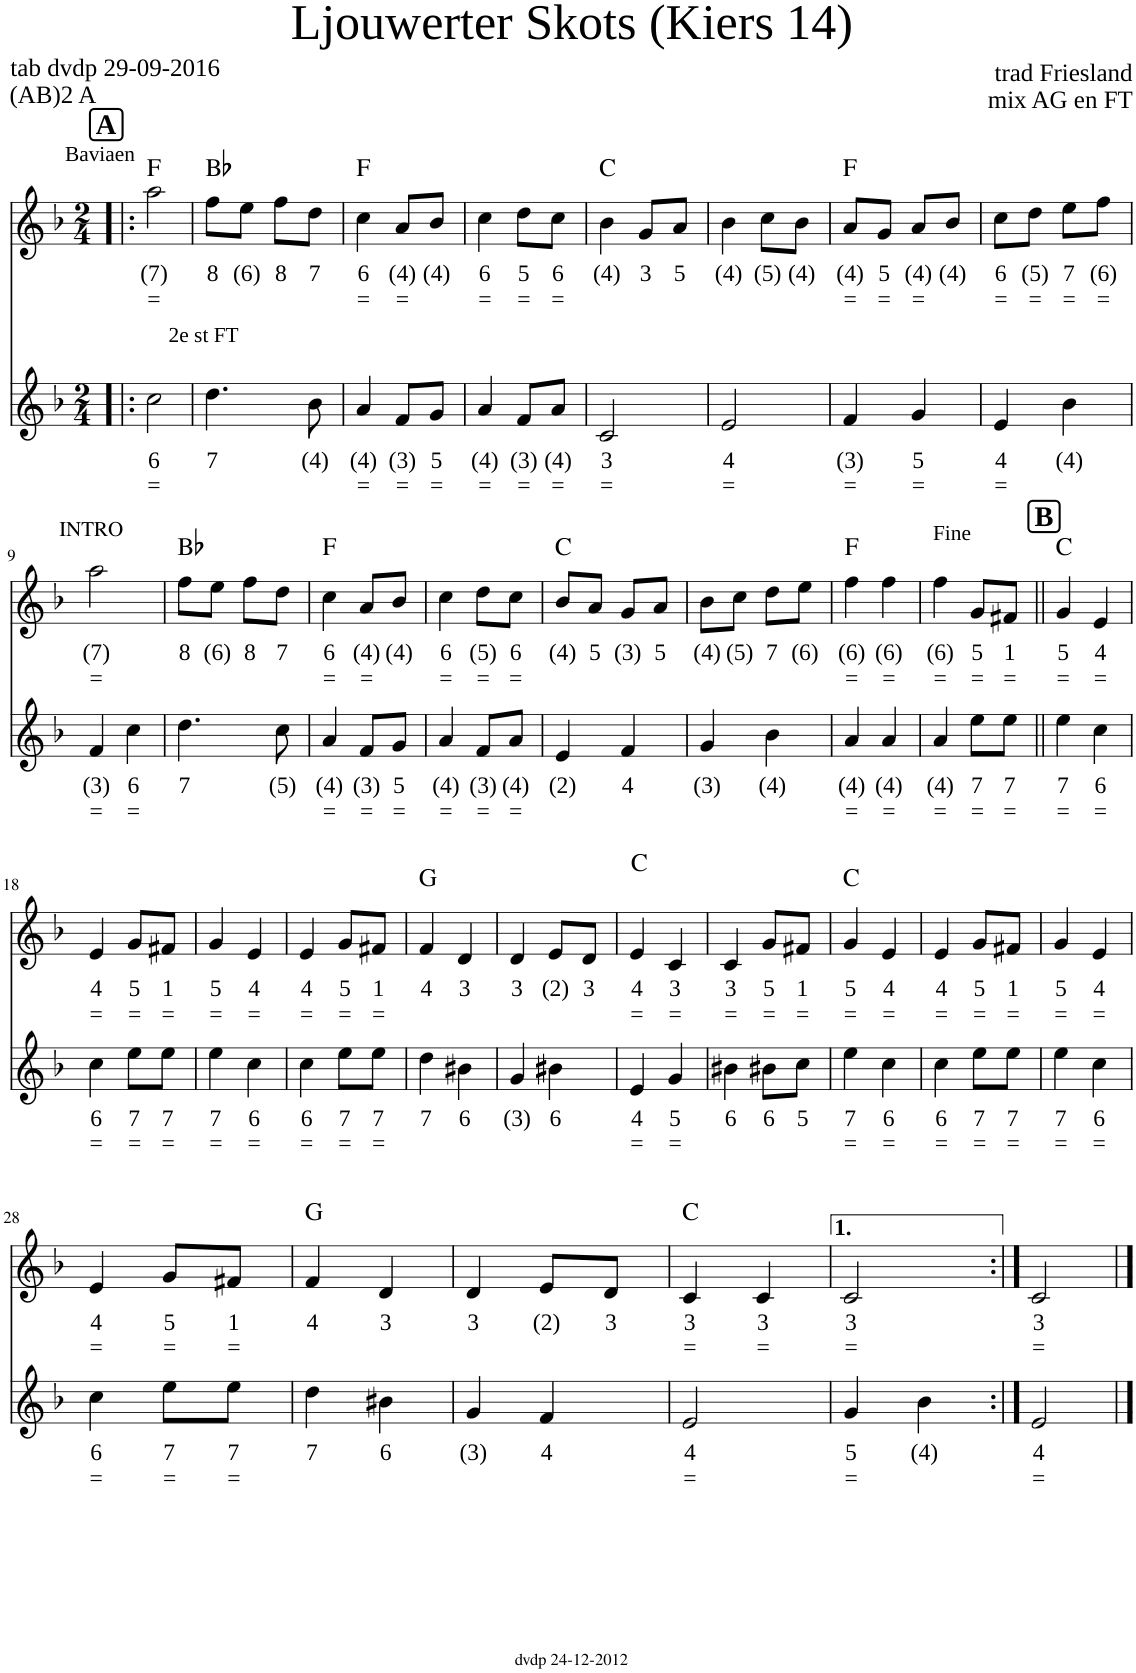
**kern	**text	**text	**kern	**text	**text	**harte
*part2	*part2	*part2	*part1	*part1	*part1	*part1
*staff2	*staff2	*staff2	*staff1	*staff1	*staff1	*
*I"Voice	*	*	*I"Voice	*	*	*
*clefG2	*	*	*clefG2	*	*	*
*k[b-]	*	*	*k[b-]	*	*	*
*M2/4	*	*	*M2/4	*	*	*
!!LO:REH:place=s1:a:B:cj:fs=13.5337:t=A
=1!|:	=1!|:	=1!|:	=1!|:	=1!|:	=1!|:	=1!|:
!	!	!	!LO:TX:a:t=Baviaen	!	!	!
!LO:TX:a:t=2e st FT	!	!	!	!	!	!
!	!LO:LY:b	!LO:LY:b	!	!LO:LY:b	!LO:LY:b	!
2cc\	6	=	2aa\	(7)	=	F:maj
=2	=2	=2	=2	=2	=2	=2
!	!LO:LY:b	!	!	!LO:LY:b	!	!
4.dd\	7	.	8ff\L	8	.	Bb:maj
!	!	!	!	!LO:LY:b	!	!
.	.	.	8ee\J	(6)	.	.
!	!	!	!	!LO:LY:b	!	!
.	.	.	8ff\L	8	.	.
!	!LO:LY:b	!	!	!LO:LY:b	!	!
8b-\	(4)	.	8dd\J	7	.	.
=3	=3	=3	=3	=3	=3	=3
!	!LO:LY:b	!LO:LY:b	!	!LO:LY:b	!LO:LY:b	!
4a/	(4)	=	4cc\	6	=	F:maj
!	!LO:LY:b	!LO:LY:b	!	!LO:LY:b	!LO:LY:b	!
8f/L	(3)	=	8a/L	(4)	=	.
!	!LO:LY:b	!LO:LY:b	!	!LO:LY:b	!	!
8g/J	5	=	8b-/J	(4)	.	.
=4	=4	=4	=4	=4	=4	=4
!	!LO:LY:b	!LO:LY:b	!	!LO:LY:b	!LO:LY:b	!
4a/	(4)	=	4cc\	6	=	.
!	!LO:LY:b	!LO:LY:b	!	!LO:LY:b	!LO:LY:b	!
8f/L	(3)	=	8dd\L	5	=	.
!	!LO:LY:b	!LO:LY:b	!	!LO:LY:b	!LO:LY:b	!
8a/J	(4)	=	8cc\J	6	=	.
=5	=5	=5	=5	=5	=5	=5
!	!LO:LY:b	!LO:LY:b	!	!LO:LY:b	!	!
2c/	3	=	4b-\	(4)	.	C:maj
!	!	!	!	!LO:LY:b	!	!
.	.	.	8g/L	3	.	.
!	!	!	!	!LO:LY:b	!	!
.	.	.	8a/J	5	.	.
=6	=6	=6	=6	=6	=6	=6
!	!LO:LY:b	!LO:LY:b	!	!LO:LY:b	!	!
2e/	4	=	4b-\	(4)	.	.
!	!	!	!	!LO:LY:b	!	!
.	.	.	8cc\L	(5)	.	.
!	!	!	!	!LO:LY:b	!	!
.	.	.	8b-\J	(4)	.	.
=7	=7	=7	=7	=7	=7	=7
!	!LO:LY:b	!LO:LY:b	!	!LO:LY:b	!LO:LY:b	!
4f/	(3)	=	8a/L	(4)	=	F:maj
!	!	!	!	!LO:LY:b	!LO:LY:b	!
.	.	.	8g/J	5	=	.
!	!LO:LY:b	!LO:LY:b	!	!LO:LY:b	!LO:LY:b	!
4g/	5	=	8a/L	(4)	=	.
!	!	!	!	!LO:LY:b	!	!
.	.	.	8b-/J	(4)	.	.
=8	=8	=8	=8	=8	=8	=8
!	!LO:LY:b	!LO:LY:b	!	!LO:LY:b	!LO:LY:b	!
4e/	4	=	8cc\L	6	=	.
!	!	!	!	!LO:LY:b	!LO:LY:b	!
.	.	.	8dd\J	(5)	=	.
!	!LO:LY:b	!	!	!LO:LY:b	!LO:LY:b	!
4b-\	(4)	.	8ee\L	7	=	.
!	!	!	!	!LO:LY:b	!LO:LY:b	!
.	.	.	8ff\J	(6)	=	.
!!LO:LB:g=z
=9	=9	=9	=9	=9	=9	=9
!	!	!	!LO:TX:a:t=INTRO	!	!	!
!	!LO:LY:b	!LO:LY:b	!	!LO:LY:b	!LO:LY:b	!
4f/	(3)	=	2aa\	(7)	=	.
!	!LO:LY:b	!LO:LY:b	!	!	!	!
4cc\	6	=	.	.	.	.
=10	=10	=10	=10	=10	=10	=10
!	!LO:LY:b	!	!	!LO:LY:b	!	!
4.dd\	7	.	8ff\L	8	.	Bb:maj
!	!	!	!	!LO:LY:b	!	!
.	.	.	8ee\J	(6)	.	.
!	!	!	!	!LO:LY:b	!	!
.	.	.	8ff\L	8	.	.
!	!LO:LY:b	!	!	!LO:LY:b	!	!
8cc\	(5)	.	8dd\J	7	.	.
=11	=11	=11	=11	=11	=11	=11
!	!LO:LY:b	!LO:LY:b	!	!LO:LY:b	!LO:LY:b	!
4a/	(4)	=	4cc\	6	=	F:maj
!	!LO:LY:b	!LO:LY:b	!	!LO:LY:b	!LO:LY:b	!
8f/L	(3)	=	8a/L	(4)	=	.
!	!LO:LY:b	!LO:LY:b	!	!LO:LY:b	!	!
8g/J	5	=	8b-/J	(4)	.	.
=12	=12	=12	=12	=12	=12	=12
!	!LO:LY:b	!LO:LY:b	!	!LO:LY:b	!LO:LY:b	!
4a/	(4)	=	4cc\	6	=	.
!	!LO:LY:b	!LO:LY:b	!	!LO:LY:b	!LO:LY:b	!
8f/L	(3)	=	8dd\L	(5)	=	.
!	!LO:LY:b	!LO:LY:b	!	!LO:LY:b	!LO:LY:b	!
8a/J	(4)	=	8cc\J	6	=	.
=13	=13	=13	=13	=13	=13	=13
!	!LO:LY:b	!	!	!LO:LY:b	!	!
4e/	(2)	.	8b-/L	(4)	.	C:maj
!	!	!	!	!LO:LY:b	!	!
.	.	.	8a/J	5	.	.
!	!LO:LY:b	!	!	!LO:LY:b	!	!
4f/	4	.	8g/L	(3)	.	.
!	!	!	!	!LO:LY:b	!	!
.	.	.	8a/J	5	.	.
=14	=14	=14	=14	=14	=14	=14
!	!LO:LY:b	!	!	!LO:LY:b	!	!
4g/	(3)	.	8b-\L	(4)	.	.
!	!	!	!	!LO:LY:b	!	!
.	.	.	8cc\J	(5)	.	.
!	!LO:LY:b	!	!	!LO:LY:b	!	!
4b-\	(4)	.	8dd\L	7	.	.
!	!	!	!	!LO:LY:b	!	!
.	.	.	8ee\J	(6)	.	.
=15	=15	=15	=15	=15	=15	=15
!	!LO:LY:b	!LO:LY:b	!	!LO:LY:b	!LO:LY:b	!
4a/	(4)	=	4ff\	(6)	=	F:maj
!	!LO:LY:b	!LO:LY:b	!	!LO:LY:b	!LO:LY:b	!
4a/	(4)	=	4ff\	(6)	=	.
=16	=16	=16	=16	=16	=16	=16
!	!LO:LY:b	!LO:LY:b	!	!LO:LY:b	!LO:LY:b	!
4a/	(4)	=	4ff\	(6)	=	.
!	!LO:LY:b	!LO:LY:b	!	!LO:LY:b	!LO:LY:b	!
8ee\L	7	=	8g/L	5	=	.
!	!LO:LY:b	!LO:LY:b	!	!LO:LY:b	!LO:LY:b	!
8ee\J	7	=	8f#X/J	1	=	.
!!LO:REH:place=s1:a:B:cj:fs=13.5337:t=B
=17||	=17||	=17||	=17||	=17||	=17||	=17||
!	!LO:LY:b	!LO:LY:b	!	!LO:LY:b	!LO:LY:b	!
4ee\	7	=	4g/	5	=	C:maj
!	!LO:LY:b	!LO:LY:b	!	!LO:LY:b	!LO:LY:b	!
4cc\	6	=	4e/	4	=	.
!!LO:LB:g=z
=18	=18	=18	=18	=18	=18	=18
!	!LO:LY:b	!LO:LY:b	!	!LO:LY:b	!LO:LY:b	!
4cc\	6	=	4e/	4	=	.
!	!LO:LY:b	!LO:LY:b	!	!LO:LY:b	!LO:LY:b	!
8ee\L	7	=	8g/L	5	=	.
!	!LO:LY:b	!LO:LY:b	!	!LO:LY:b	!LO:LY:b	!
8ee\J	7	=	8f#X/J	1	=	.
=19	=19	=19	=19	=19	=19	=19
!	!LO:LY:b	!LO:LY:b	!	!LO:LY:b	!LO:LY:b	!
4ee\	7	=	4g/	5	=	.
!	!LO:LY:b	!LO:LY:b	!	!LO:LY:b	!LO:LY:b	!
4cc\	6	=	4e/	4	=	.
=20	=20	=20	=20	=20	=20	=20
!	!LO:LY:b	!LO:LY:b	!	!LO:LY:b	!LO:LY:b	!
4cc\	6	=	4e/	4	=	.
!	!LO:LY:b	!LO:LY:b	!	!LO:LY:b	!LO:LY:b	!
8ee\L	7	=	8g/L	5	=	.
!	!LO:LY:b	!LO:LY:b	!	!LO:LY:b	!LO:LY:b	!
8ee\J	7	=	8f#X/J	1	=	.
=21	=21	=21	=21	=21	=21	=21
!	!LO:LY:b	!	!	!LO:LY:b	!	!
4dd\	7	.	4f/	4	.	G:maj
!	!LO:LY:b	!	!	!LO:LY:b	!	!
4b#X\	6	.	4d/	3	.	.
=22	=22	=22	=22	=22	=22	=22
!	!LO:LY:b	!	!	!LO:LY:b	!	!
4g/	(3)	.	4d/	3	.	.
!	!LO:LY:b	!	!	!LO:LY:b	!	!
4b#X\	6	.	8e/L	(2)	.	.
!	!	!	!	!LO:LY:b	!	!
.	.	.	8d/J	3	.	.
=23	=23	=23	=23	=23	=23	=23
!	!LO:LY:b	!LO:LY:b	!	!LO:LY:b	!LO:LY:b	!
*	*	*	*^	*	*	*
4e/	4	=	4e/	8ryy	4	=	.
.	.	.	.	4.ryy	.	.	C:maj
!	!LO:LY:b	!LO:LY:b	!	!	!LO:LY:b	!LO:LY:b	!
4g/	5	=	4c/	.	3	=	.
=24	=24	=24	=24	=24	=24	=24	=24
!	!LO:LY:b	!	!	!	!LO:LY:b	!LO:LY:b	!
*	*	*	*v	*v	*	*	*
4b#X\	6	.	4c/	3	=	.
!	!LO:LY:b	!	!	!LO:LY:b	!LO:LY:b	!
8b#X\L	6	.	8g/L	5	=	.
!	!LO:LY:b	!	!	!LO:LY:b	!LO:LY:b	!
8cc\J	5	.	8f#X/J	1	=	.
=25	=25	=25	=25	=25	=25	=25
!	!LO:LY:b	!LO:LY:b	!	!LO:LY:b	!LO:LY:b	!
4ee\	7	=	4g/	5	=	C:maj
!	!LO:LY:b	!LO:LY:b	!	!LO:LY:b	!LO:LY:b	!
4cc\	6	=	4e/	4	=	.
=26	=26	=26	=26	=26	=26	=26
!	!LO:LY:b	!LO:LY:b	!	!LO:LY:b	!LO:LY:b	!
4cc\	6	=	4e/	4	=	.
!	!LO:LY:b	!LO:LY:b	!	!LO:LY:b	!LO:LY:b	!
8ee\L	7	=	8g/L	5	=	.
!	!LO:LY:b	!LO:LY:b	!	!LO:LY:b	!LO:LY:b	!
8ee\J	7	=	8f#X/J	1	=	.
=27	=27	=27	=27	=27	=27	=27
!	!LO:LY:b	!LO:LY:b	!	!LO:LY:b	!LO:LY:b	!
4ee\	7	=	4g/	5	=	.
!	!LO:LY:b	!LO:LY:b	!	!LO:LY:b	!LO:LY:b	!
4cc\	6	=	4e/	4	=	.
!!LO:LB:g=z
=28	=28	=28	=28	=28	=28	=28
!	!LO:LY:b	!LO:LY:b	!	!LO:LY:b	!LO:LY:b	!
4cc\	6	=	4e/	4	=	.
!	!LO:LY:b	!LO:LY:b	!	!LO:LY:b	!LO:LY:b	!
8ee\L	7	=	8g/L	5	=	.
!	!LO:LY:b	!LO:LY:b	!	!LO:LY:b	!LO:LY:b	!
8ee\J	7	=	8f#X/J	1	=	.
=29	=29	=29	=29	=29	=29	=29
!	!LO:LY:b	!	!	!LO:LY:b	!	!
4dd\	7	.	4f/	4	.	G:maj
!	!LO:LY:b	!	!	!LO:LY:b	!	!
4b#X\	6	.	4d/	3	.	.
=30	=30	=30	=30	=30	=30	=30
!	!LO:LY:b	!	!	!LO:LY:b	!	!
4g/	(3)	.	4d/	3	.	.
!	!LO:LY:b	!	!	!LO:LY:b	!	!
4f/	4	.	8e/L	(2)	.	.
!	!	!	!	!LO:LY:b	!	!
.	.	.	8d/J	3	.	.
=31	=31	=31	=31	=31	=31	=31
!	!LO:LY:b	!LO:LY:b	!	!LO:LY:b	!LO:LY:b	!
2e/	4	=	4c/	3	=	C:maj
!	!	!	!	!LO:LY:b	!LO:LY:b	!
.	.	.	4c/	3	=	.
=32	=32	=32	=32	=32	=32	=32
!	!LO:LY:b	!LO:LY:b	!	!LO:LY:b	!LO:LY:b	!
4g/	5	=	2c/	3	=	.
!	!LO:LY:b	!	!	!	!	!
4b-\	(4)	.	.	.	.	.
=33:|!	=33:|!	=33:|!	=33:|!	=33:|!	=33:|!	=33:|!
!	!LO:LY:b	!LO:LY:b	!	!LO:LY:b	!LO:LY:b	!
2e/	4	=	2c/	3	=	.
==	==	==	==	==	==	==
*-	*-	*-	*-	*-	*-	*-
